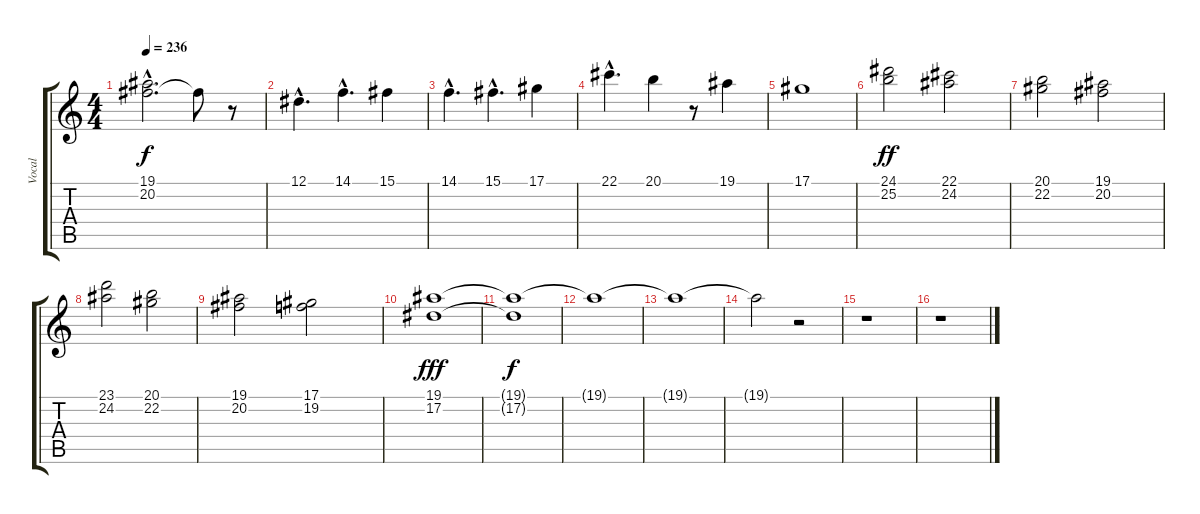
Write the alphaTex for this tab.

\track ("Vocal" "Vocal") {instrument synthvoice}
\staff {score tabs}
\tuning (Eb4 Bb3 Gb3 Db3 Ab2 Eb2) {hide}
\ts (4 4)
\tempo 236
\clef g2
\ks c
(19.1{t} 20.2{hac t}).2{d dy f} 20.2{t}.8 r.8 |
12.1{hac}.4{d} 14.1{hac}.4{d} 15.1.4 |
14.1{hac}.4{d} 15.1{hac}.4{d} 17.1.4 |
22.1{hac}.4{d} 20.1.4 r.8 19.1.4 |
17.1.1 |
(24.1 25.2).2{dy ff} (22.1 24.2).2 |
(20.1 22.2).2 (19.1 20.2).2 |
(23.1 24.2).2 (20.1 22.2).2 |
(19.1 20.2).2 (17.1 19.2).2 |
(19.1 17.2).1{dy fff} |
(19.1{t} 17.2{t}).1{dy f} |
19.1{t}.1 |
19.1{t}.1 |
19.1{t}.2 r.2 |
r.1 |
r.1
